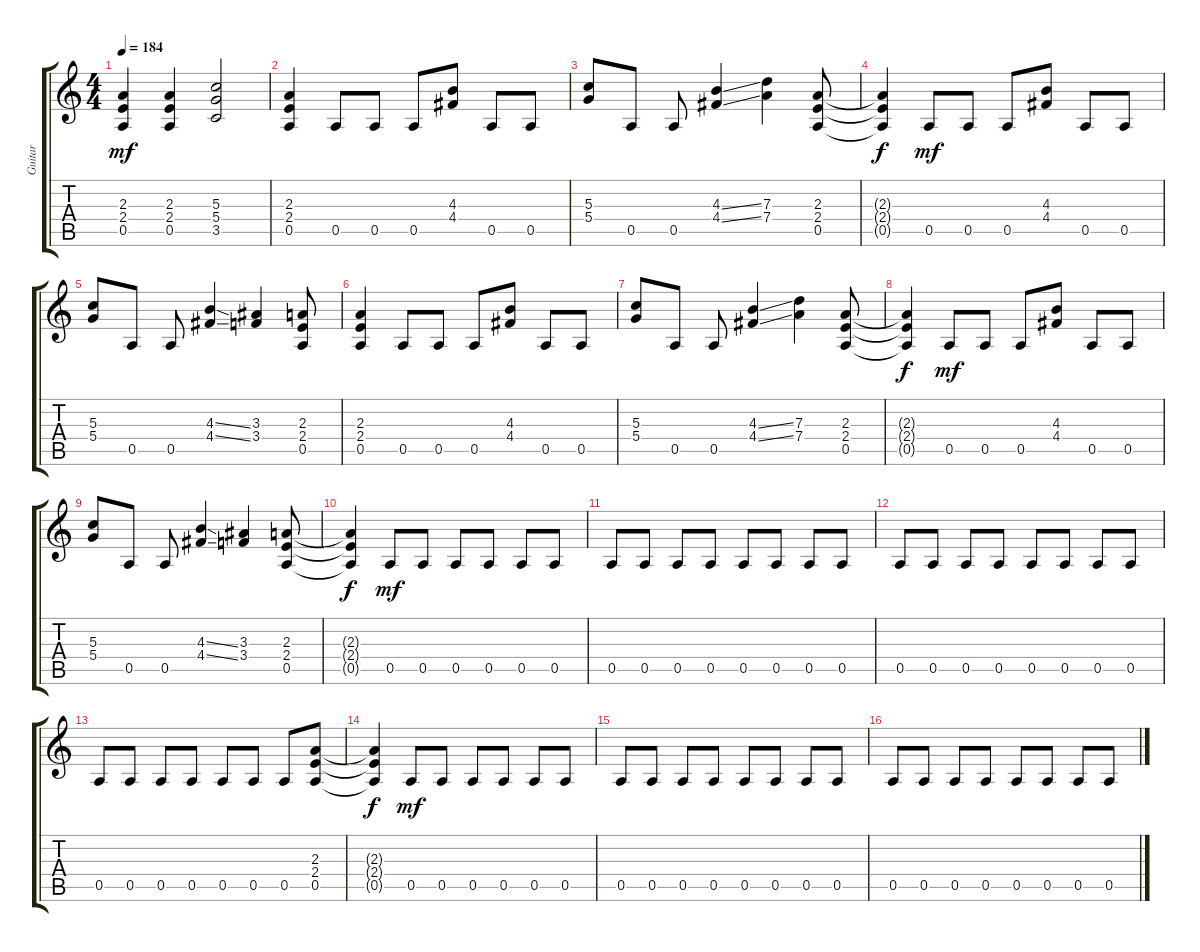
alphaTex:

\track ("Guitar" "Guitar") {instrument distortionguitar}
\staff {score tabs}
\tuning (E4 B3 G3 D3 A2 E2) {hide}
\ts (4 4)
\tempo 184
\clef g2
\ks c
(2.3 2.4 0.5).4{dy mf} (2.3 2.4 0.5).4 (5.3 5.4 3.5).2 |
(2.3 2.4 0.5).4 0.5.8 0.5.8 0.5.8 (4.3 4.4).8 0.5.8 0.5.8 |
(5.3 5.4).8 0.5.8 0.5.8 (4.3{ss} 4.4{ss}).4 (7.3 7.4).4 (2.3 2.4 0.5).8 |
(2.3{t} 2.4{t} 0.5{t}).4{dy f} 0.5.8{dy mf} 0.5.8 0.5.8 (4.3 4.4).8 0.5.8 0.5.8 |
(5.3 5.4).8 0.5.8 0.5.8 (4.3{ss} 4.4{ss}).4 (3.3 3.4).4 (2.3 2.4 0.5).8 |
(2.3 2.4 0.5).4 0.5.8 0.5.8 0.5.8 (4.3 4.4).8 0.5.8 0.5.8 |
(5.3 5.4).8 0.5.8 0.5.8 (4.3{ss} 4.4{ss}).4 (7.3 7.4).4 (2.3 2.4 0.5).8 |
(2.3{t} 2.4{t} 0.5{t}).4{dy f} 0.5.8{dy mf} 0.5.8 0.5.8 (4.3 4.4).8 0.5.8 0.5.8 |
(5.3 5.4).8 0.5.8 0.5.8 (4.3{ss} 4.4{ss}).4 (3.3 3.4).4 (2.3 2.4 0.5).8 |
(2.3{t} 2.4{t} 0.5{t}).4{dy f} 0.5.8{dy mf} 0.5.8 0.5.8 0.5.8 0.5.8 0.5.8 |
0.5.8 0.5.8 0.5.8 0.5.8 0.5.8 0.5.8 0.5.8 0.5.8 |
0.5.8 0.5.8 0.5.8 0.5.8 0.5.8 0.5.8 0.5.8 0.5.8 |
0.5.8 0.5.8 0.5.8 0.5.8 0.5.8 0.5.8 0.5.8 (2.3 2.4 0.5).8 |
(2.3{t} 2.4{t} 0.5{t}).4{dy f} 0.5.8{dy mf} 0.5.8 0.5.8 0.5.8 0.5.8 0.5.8 |
0.5.8 0.5.8 0.5.8 0.5.8 0.5.8 0.5.8 0.5.8 0.5.8 |
0.5.8 0.5.8 0.5.8 0.5.8 0.5.8 0.5.8 0.5.8 0.5.8
